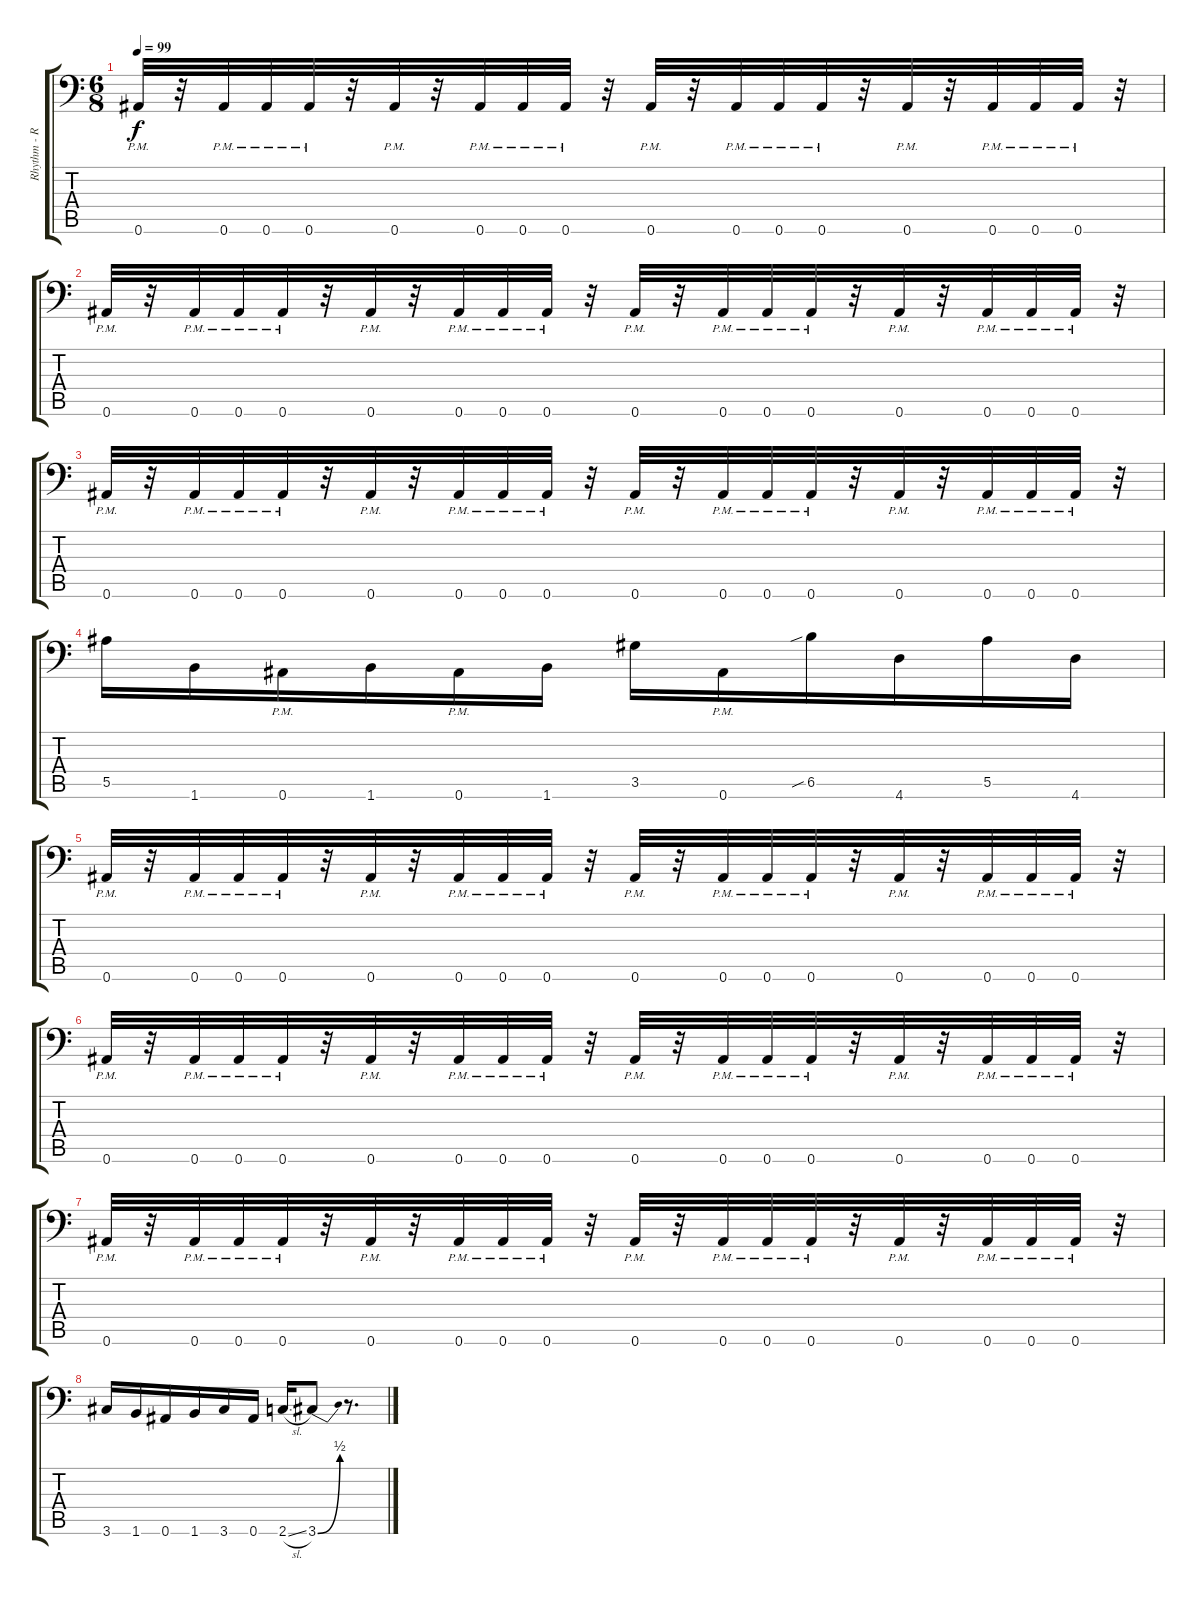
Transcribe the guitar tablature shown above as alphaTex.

\track ("Rhythm - Right" "Rhythm - R") {instrument distortionguitar}
\staff {score tabs}
\tuning (C4 G3 Eb3 Bb2 F2 Bb1) {hide}
\ts (6 8)
\tempo 99
\clef f4
\ks c
0.6{pm}.32{dy f} r.32 0.6{pm}.32 0.6{pm}.32 0.6{pm}.32 r.32 0.6{pm}.32 r.32 0.6{pm}.32 0.6{pm}.32 0.6{pm}.32 r.32 0.6{pm}.32 r.32 0.6{pm}.32 0.6{pm}.32 0.6{pm}.32 r.32 0.6{pm}.32 r.32 0.6{pm}.32 0.6{pm}.32 0.6{pm}.32 r.32 |
0.6{pm}.32 r.32 0.6{pm}.32 0.6{pm}.32 0.6{pm}.32 r.32 0.6{pm}.32 r.32 0.6{pm}.32 0.6{pm}.32 0.6{pm}.32 r.32 0.6{pm}.32 r.32 0.6{pm}.32 0.6{pm}.32 0.6{pm}.32 r.32 0.6{pm}.32 r.32 0.6{pm}.32 0.6{pm}.32 0.6{pm}.32 r.32 |
0.6{pm}.32 r.32 0.6{pm}.32 0.6{pm}.32 0.6{pm}.32 r.32 0.6{pm}.32 r.32 0.6{pm}.32 0.6{pm}.32 0.6{pm}.32 r.32 0.6{pm}.32 r.32 0.6{pm}.32 0.6{pm}.32 0.6{pm}.32 r.32 0.6{pm}.32 r.32 0.6{pm}.32 0.6{pm}.32 0.6{pm}.32 r.32 |
5.5.16 1.6.16 0.6{pm}.16 1.6.16 0.6{pm}.16 1.6.16 3.5.16 0.6{pm}.16 6.5{sib}.16 4.6.16 5.5.16 4.6.16 |
0.6{pm}.32 r.32 0.6{pm}.32 0.6{pm}.32 0.6{pm}.32 r.32 0.6{pm}.32 r.32 0.6{pm}.32 0.6{pm}.32 0.6{pm}.32 r.32 0.6{pm}.32 r.32 0.6{pm}.32 0.6{pm}.32 0.6{pm}.32 r.32 0.6{pm}.32 r.32 0.6{pm}.32 0.6{pm}.32 0.6{pm}.32 r.32 |
0.6{pm}.32 r.32 0.6{pm}.32 0.6{pm}.32 0.6{pm}.32 r.32 0.6{pm}.32 r.32 0.6{pm}.32 0.6{pm}.32 0.6{pm}.32 r.32 0.6{pm}.32 r.32 0.6{pm}.32 0.6{pm}.32 0.6{pm}.32 r.32 0.6{pm}.32 r.32 0.6{pm}.32 0.6{pm}.32 0.6{pm}.32 r.32 |
0.6{pm}.32 r.32 0.6{pm}.32 0.6{pm}.32 0.6{pm}.32 r.32 0.6{pm}.32 r.32 0.6{pm}.32 0.6{pm}.32 0.6{pm}.32 r.32 0.6{pm}.32 r.32 0.6{pm}.32 0.6{pm}.32 0.6{pm}.32 r.32 0.6{pm}.32 r.32 0.6{pm}.32 0.6{pm}.32 0.6{pm}.32 r.32 |
3.6.16 1.6.16 0.6.16 1.6.16 3.6.16 0.6.16 2.6{sl}.16 3.6{be (bend 0 0 60 2)}.8 r.8{d}
